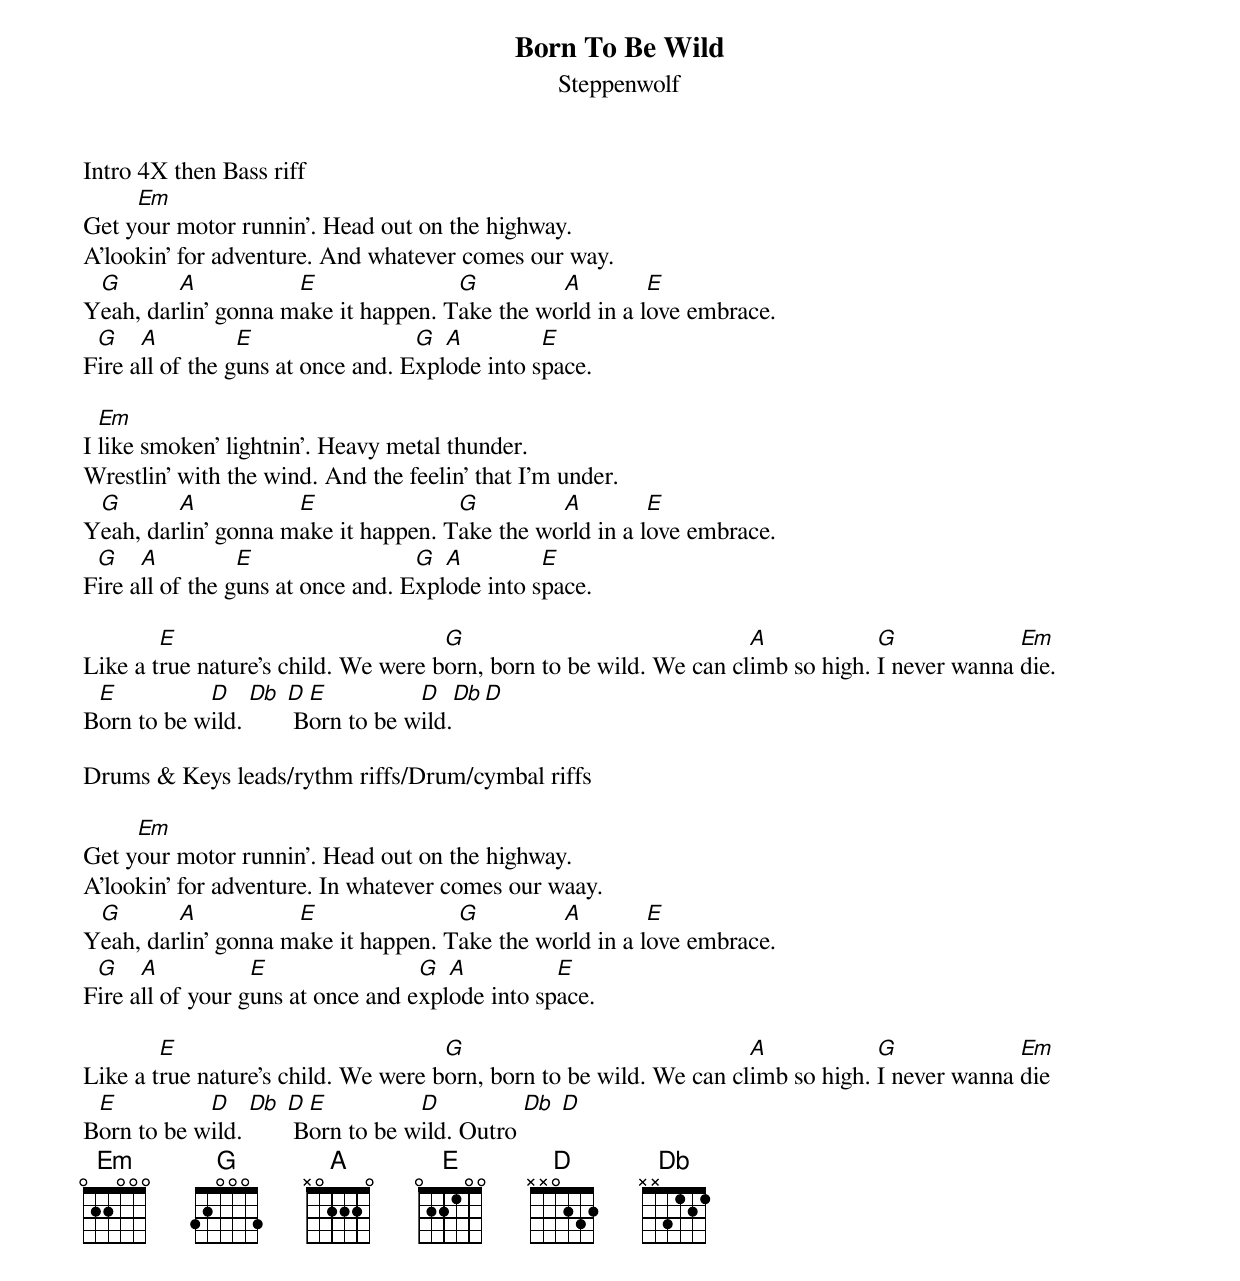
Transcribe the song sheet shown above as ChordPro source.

{title:Born To Be Wild}
{subtitle:Steppenwolf}
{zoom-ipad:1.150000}
Intro 4X then Bass riff
Get y[Em]our motor runnin'. Head out on the highway.
A’lookin' for adventure. And whatever comes our way.
Y[G]eah, dar[A]lin' gonna m[E]ake it happen. T[G]ake the wo[A]rld in a l[E]ove embrace.
F[G]ire a[A]ll of the g[E]uns at once and. E[G]xpl[A]ode into s[E]pace.

I [Em]like smoken’ lightnin'. Heavy metal thunder.
Wrestlin' with the wind. And the feelin' that I'm under.
Y[G]eah, dar[A]lin' gonna m[E]ake it happen. T[G]ake the wo[A]rld in a l[E]ove embrace.
F[G]ire a[A]ll of the g[E]uns at once and. E[G]xpl[A]ode into s[E]pace.

Like a t[E]rue nature's child. We were b[G]orn, born to be wild. We can cl[A]imb so high. [G]I never wanna [Em]die.
B[E]orn to be w[D]ild. [Db] [D] B[E]orn to be w[D]ild.[Db][D]

Drums & Keys leads/rythm riffs/Drum/cymbal riffs

Get y[Em]our motor runnin'. Head out on the highway.
A’lookin' for adventure. In whatever comes our waay.
Y[G]eah, dar[A]lin' gonna m[E]ake it happen. T[G]ake the wo[A]rld in a l[E]ove embrace.
F[G]ire a[A]ll of your g[E]uns at once and e[G]xpl[A]ode into sp[E]ace.

Like a t[E]rue nature's child. We were b[G]orn, born to be wild. We can cl[A]imb so high. [G]I never wanna [Em]die
B[E]orn to be w[D]ild. [Db] [D] B[E]orn to be w[D]ild. Outro [Db] [D]
